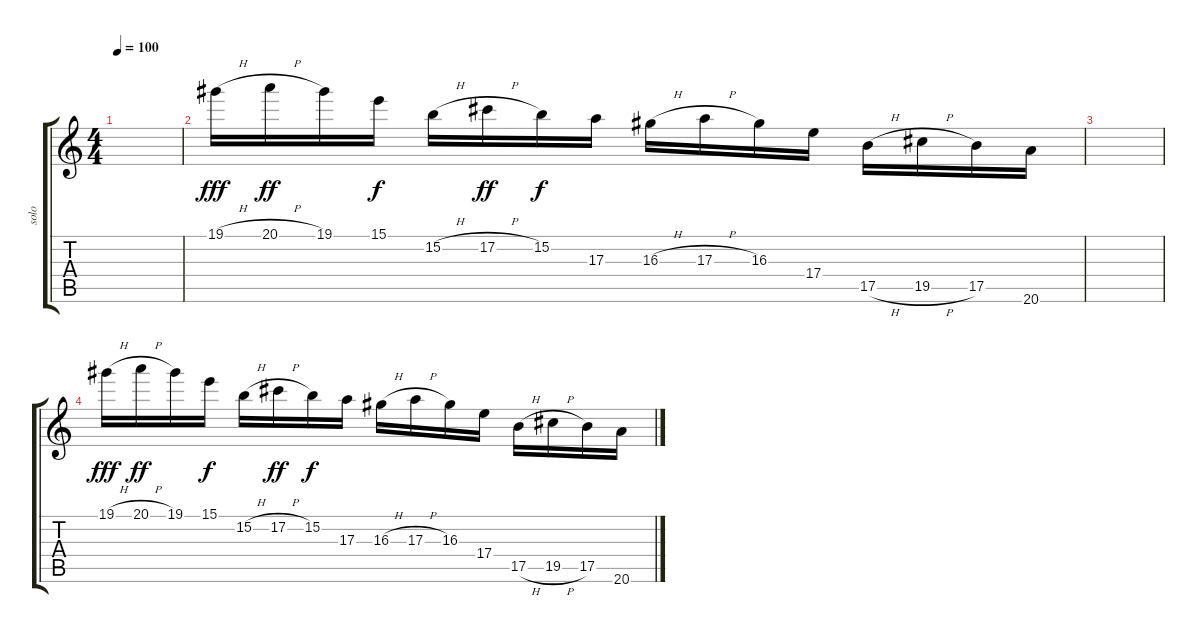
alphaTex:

\track ("solo" "solo") {instrument distortionguitar}
\staff {score tabs}
\tuning (Db4 Ab3 E3 B2 Gb2 Db2) {hide}
\ts (4 4)
\tempo 100
\clef g2
\ks c
|
19.1{h}.16{dy fff} 20.1{h}.16{dy ff} 19.1.16 15.1.16{dy f} 15.2{h}.16 17.2{h}.16{dy ff volume 0} 15.2.16{dy f} 17.3.16 16.3{h}.16 17.3{h}.16 16.3.16 17.4.16 17.5{h}.16 19.5{h}.16 17.5.16 20.6.16 |
|
19.1{h}.16{dy fff} 20.1{h}.16{dy ff} 19.1.16 15.1.16{dy f} 15.2{h}.16 17.2{h}.16{dy ff} 15.2.16{dy f} 17.3.16 16.3{h}.16 17.3{h}.16 16.3.16 17.4.16 17.5{h}.16 19.5{h}.16 17.5.16 20.6.16
